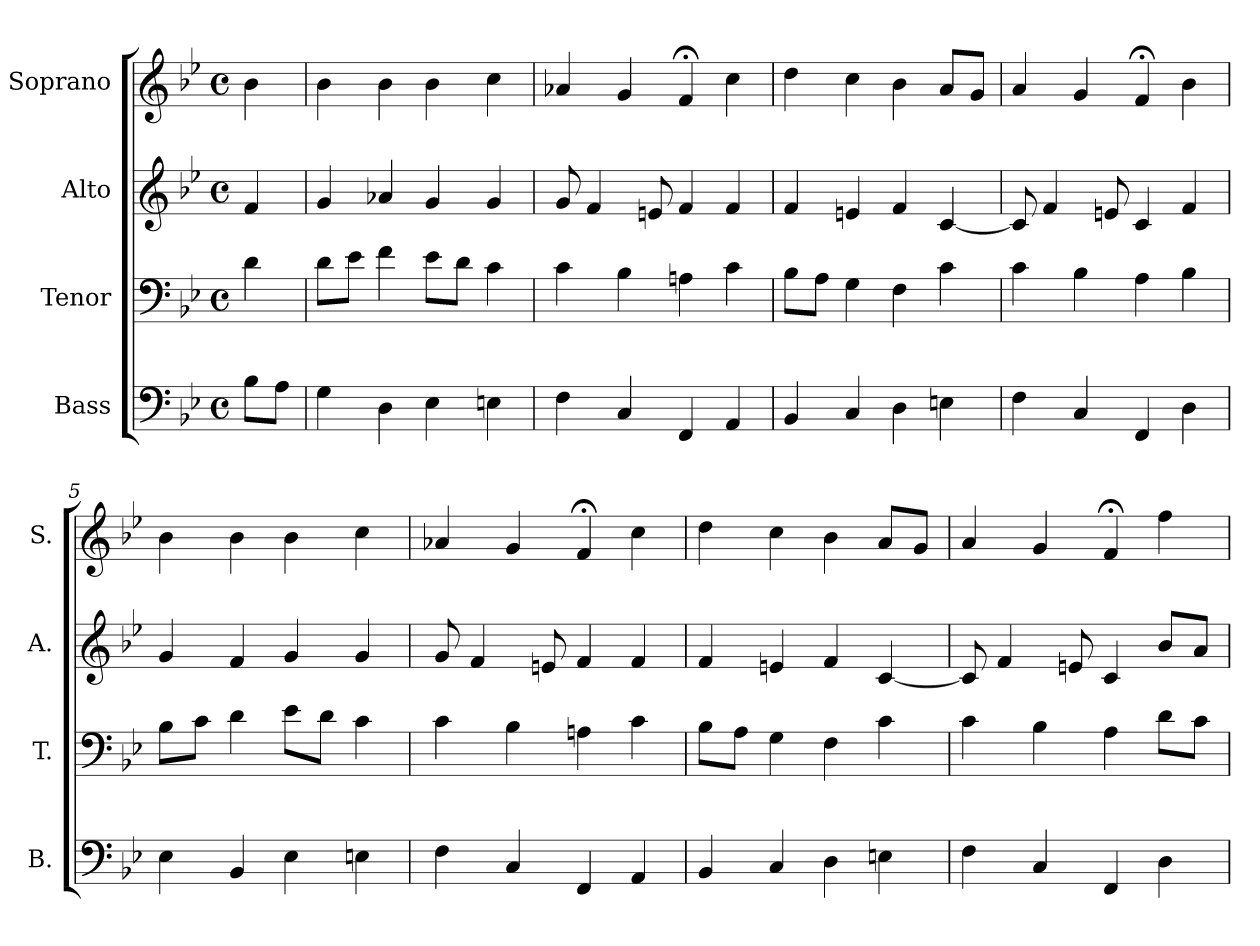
**kern	**kern	**kern	**kern
*part4	*part3	*part2	*part1
*staff4	*staff3	*staff2	*staff1
*I"Bass	*I"Tenor	*I"Alto	*I"Soprano
*I'B.	*I'T.	*I'A.	*I'S.
*clefF4	*clefF4	*clefG2	*clefG2
*k[b-e-]	*k[b-e-]	*k[b-e-]	*k[b-e-]
*B-:	*B-:	*B-:	*B-:
*M4/4	*M4/4	*M4/4	*M4/4
*met(c)	*met(c)	*met(c)	*met(c)
=	=	=	=
8B-\L	4d\	4f/	4b-\
8A\J	.	.	.
=1	=1	=1	=1
4G\	8d\L	4g/	4b-\
.	8e-\J	.	.
4D\	4f\	4a-X/	4b-\
4E-\	8e-\L	4g/	4b-\
.	8d\J	.	.
4En\	4c\	4g/	4cc\
=2	=2	=2	=2
4F\	4c\	8g/	4a-X/
.	.	4f/	.
4C/	4B-\	.	4g/
.	.	8en/	.
4FF/	4An\	4f/	4f;</
4AA/	4c\	4f/	4cc\
=3	=3	=3	=3
4BB-/	8B-\L	4f/	4dd\
.	8A\J	.	.
4C/	4G\	4en/	4cc\
4D\	4F\	4f/	4b-\
4En\	4c\	[4c/	8a/L
.	.	.	8g/J
=4	=4	=4	=4
4F\	4c\	8c/]	4a/
.	.	4f/	.
4C/	4B-\	.	4g/
.	.	8en/	.
4FF/	4A\	4c/	4f;</
4D\	4B-\	4f/	4b-\
=5	=5	=5	=5
4E-\	8B-\L	4g/	4b-\
.	8c\J	.	.
4BB-/	4d\	4f/	4b-\
4E-\	8e-\L	4g/	4b-\
.	8d\J	.	.
4En\	4c\	4g/	4cc\
!!LO:LB:g=z
=6	=6	=6	=6
4F\	4c\	8g/	4a-X/
.	.	4f/	.
4C/	4B-\	.	4g/
.	.	8en/	.
4FF/	4An\	4f/	4f;</
4AA/	4c\	4f/	4cc\
=7	=7	=7	=7
4BB-/	8B-\L	4f/	4dd\
.	8A\J	.	.
4C/	4G\	4en/	4cc\
4D\	4F\	4f/	4b-\
4En\	4c\	[4c/	8a/L
.	.	.	8g/J
=8	=8	=8	=8
4F\	4c\	8c/]	4a/
.	.	4f/	.
4C/	4B-\	.	4g/
.	.	8en/	.
4FF/	4A\	4c/	4f;</
4D\	8d\L	8b-/L	4ff\
.	8c\J	8a/J	.
=	=	=	=
*-	*-	*-	*-
